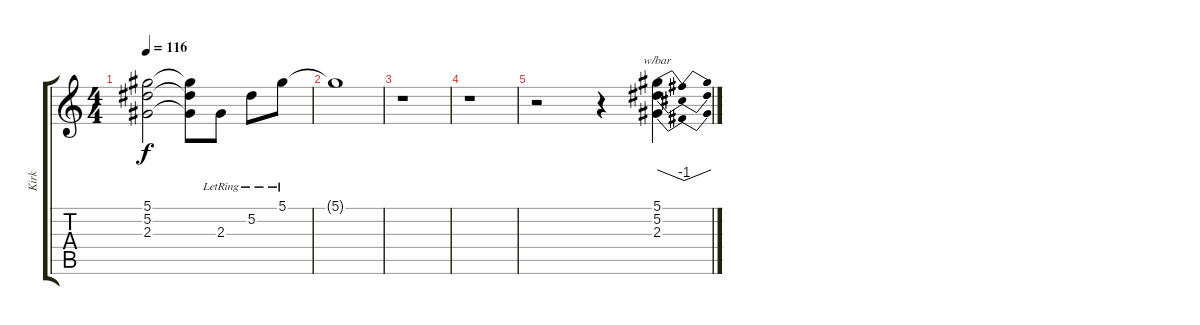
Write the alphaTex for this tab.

\track ("Kirk" "Kirk") {instrument distortionguitar}
\staff {score tabs}
\tuning (Eb4 Bb3 Gb3 Db3 Ab2 Eb2) {hide}
\ts (4 4)
\tempo 116
\clef g2
\ks c
(5.1{t} 5.2{t} 2.3{t}).2{dy f} (5.1{t} 5.2{t} 2.3{t}).8 2.3{lr}.8 5.2{lr}.8 5.1{lr}.8 |
5.1{t}.1 |
r.1 |
r.1 |
r.2 r.4 (5.1 5.2 2.3).4{tbe (dip default 0 0 30 -4 60 0)}
